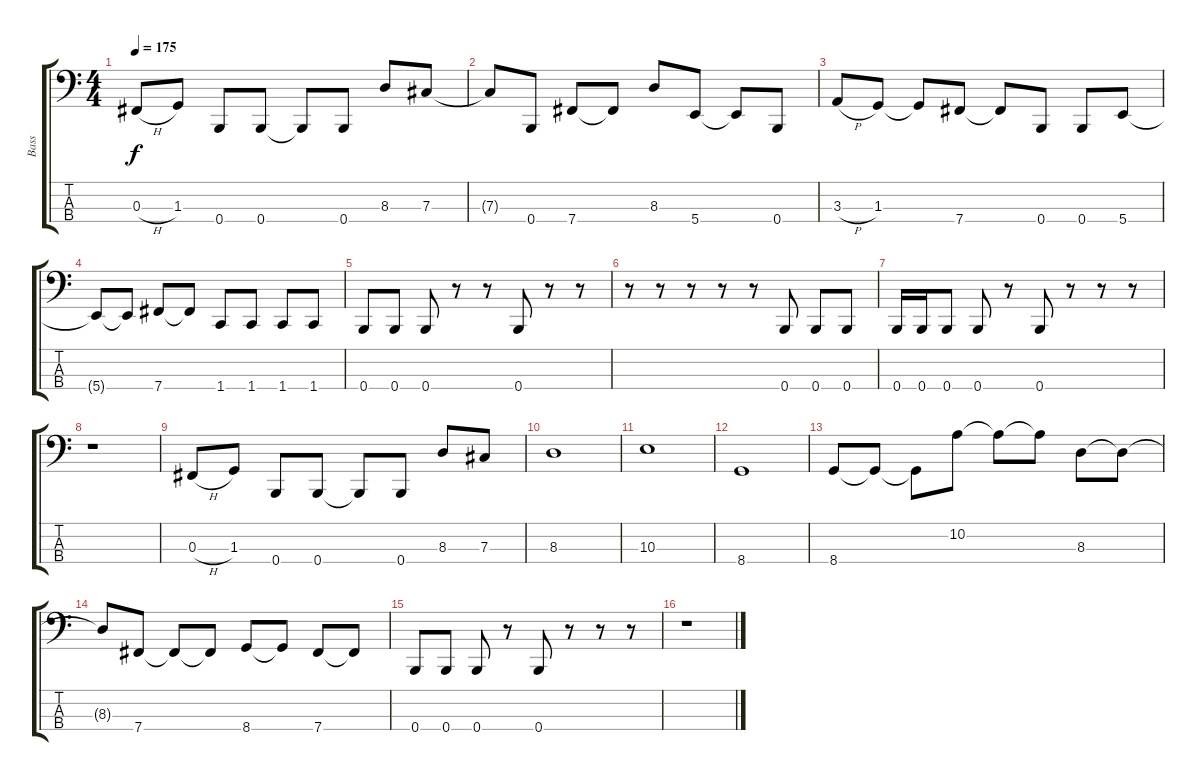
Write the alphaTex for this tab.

\track ("Bass" "Bass") {instrument electricbasspick}
\staff {score tabs}
\tuning (E2 B1 Gb1 B0) {hide}
\ts (4 4)
\tempo 175
\clef f4
\ks c
0.3{h}.8{dy f} 1.3.8 0.4.8 0.4.8 0.4{t}.8 0.4.8 8.3.8 7.3.8 |
7.3{t}.8 0.4.8 7.4.8 7.4{t}.8 8.3.8 5.4.8 5.4{t}.8 0.4.8 |
3.3{h}.8 1.3.8 1.3{t}.8 7.4.8 7.4{t}.8 0.4.8 0.4.8 5.4.8 |
5.4{t}.8 5.4{t}.8 7.4.8 7.4{t}.8 1.4.8 1.4.8 1.4.8 1.4.8 |
0.4.8 0.4.8 0.4.8 r.8 r.8 0.4.8 r.8 r.8 |
r.8 r.8 r.8 r.8 r.8 0.4.8 0.4.8 0.4.8 |
0.4.16 0.4.16 0.4.8 0.4.8 r.8 0.4.8 r.8 r.8 r.8 |
r.1 |
0.3{h}.8 1.3.8 0.4.8 0.4.8 0.4{t}.8 0.4.8 8.3.8 7.3.8 |
8.3.1 |
10.3.1 |
8.4.1 |
8.4.8 8.4{t}.8 8.4{t}.8 10.2.8 10.2{t}.8 10.2{t}.8 8.3.8 8.3{t}.8 |
8.3{t}.8 7.4.8 7.4{t}.8 7.4{t}.8 8.4.8 8.4{t}.8 7.4.8 7.4{t}.8 |
0.4.8 0.4.8 0.4.8 r.8 0.4.8 r.8 r.8 r.8 |
r.1
